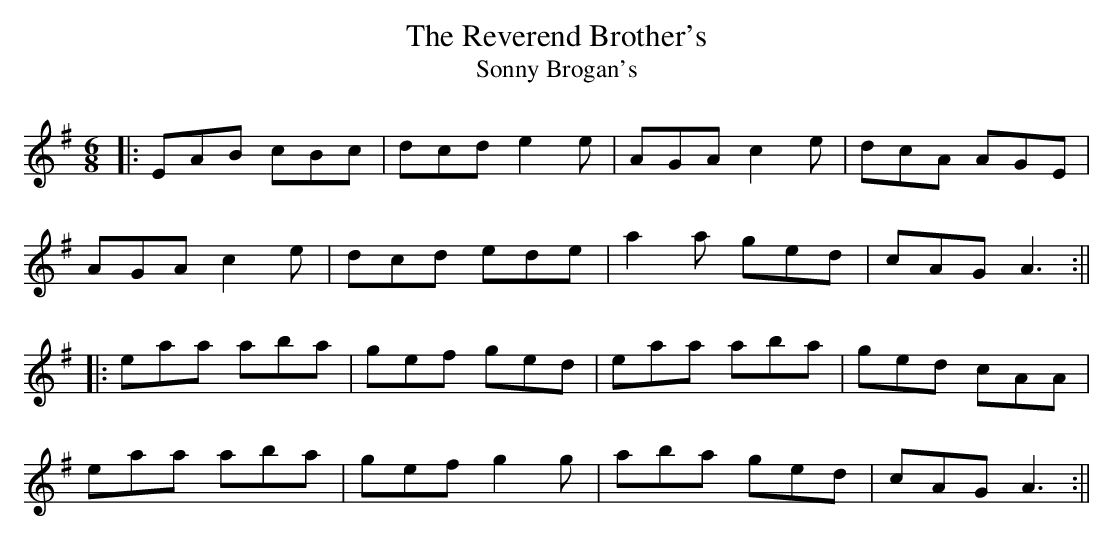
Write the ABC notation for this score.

X:1
T:Reverend Brother's, The
T:Sonny Brogan's
M:6/8
L:1/8
K:Ador
|:EAB cBc|dcd e2e|AGA c2e|dcA AGE|
AGA c2e|dcd ede|a2a ged|cAG A3:||
|:eaa aba|gef ged|eaa aba|ged cAA|
eaa aba|gef g2g|aba ged|cAG A3:||
